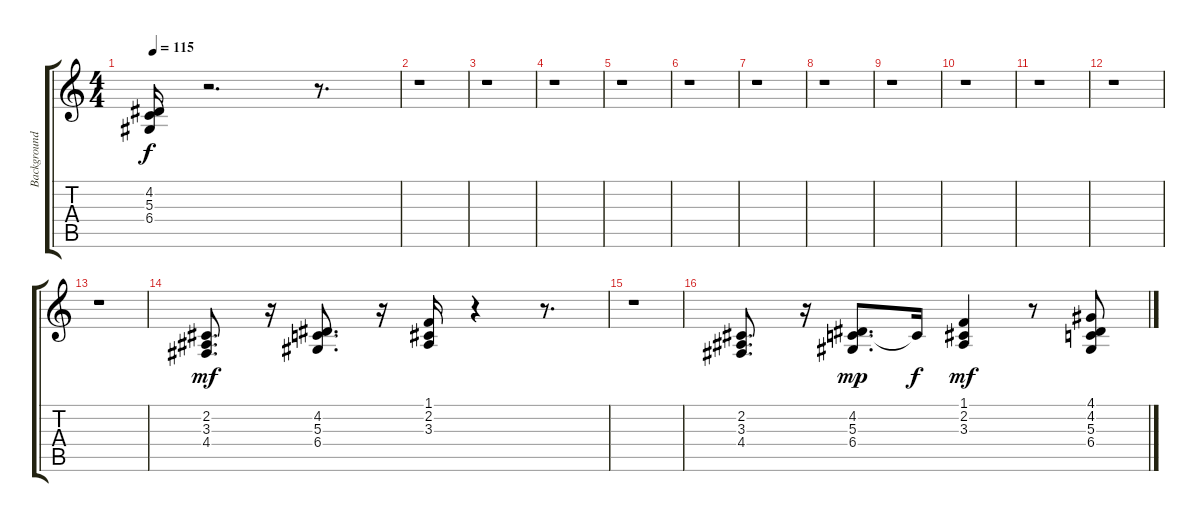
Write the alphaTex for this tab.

\track ("Background" "Background") {instrument vibraphone}
\staff {score tabs}
\tuning (E4 B3 G3 D3 A2 E2) {hide}
\ts (4 4)
\tempo 115
\clef g2
\ks c
(4.2{t} 5.3{t} 6.4{t}).16{dy f} r.2{d} r.8{d} |
r.1 |
r.1 |
r.1 |
r.1 |
r.1 |
r.1 |
r.1 |
r.1 |
r.1 |
r.1 |
r.1 |
r.1 |
(2.2 3.3 4.4).8{d dy mf} r.16 (4.2 5.3 6.4).8{d} r.16 (1.1 2.2 3.3).16 r.4 r.8{d} |
r.1 |
(2.2 3.3 4.4).8{d} r.16 (4.2 5.3 6.4).8{d dy mp} 5.3{t}.16{dy f} (1.1 2.2 3.3).4{dy mf} r.8 (4.1 4.2 5.3 6.4).8
